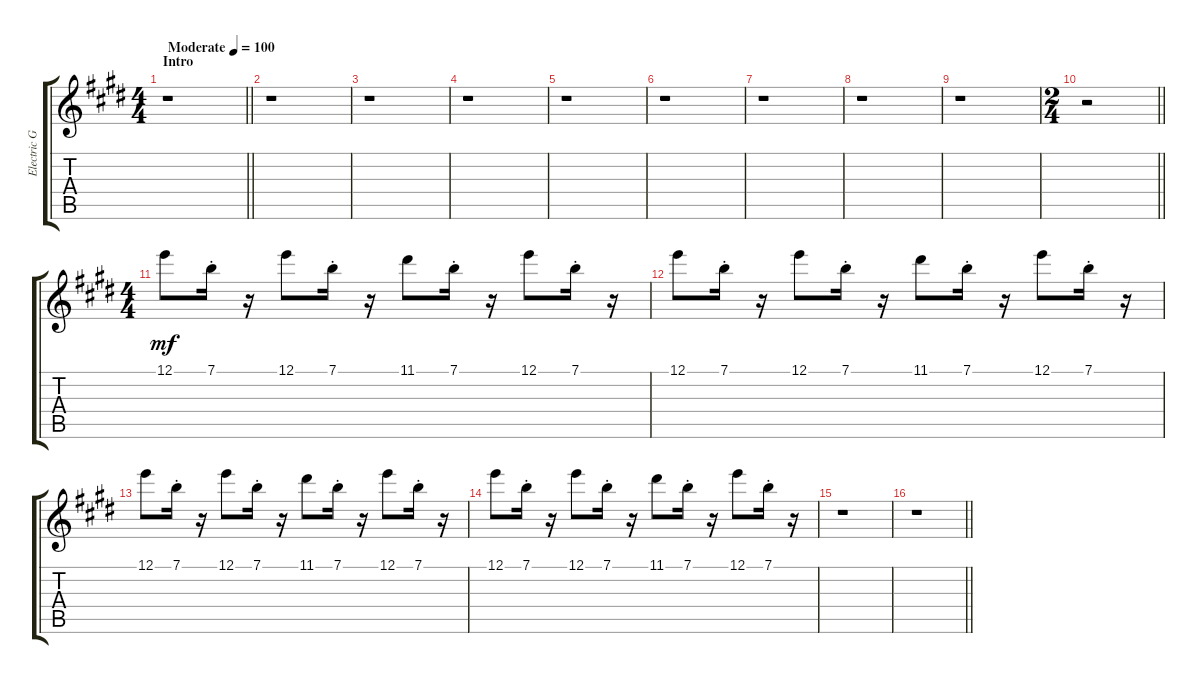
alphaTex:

\track ("Electric Guitar (L)" "Electric G") {instrument distortionguitar}
\staff {score tabs}
\tuning (E4 B3 G3 D3 A2 E2) {hide}
\ts (4 4)
\section ("" "Intro")
\tempo (100 "Moderate")
\clef g2
\barLineRight lightlight
\ks e
r.1{dy mf instrument distortionguitar} |
r.1 |
r.1 |
r.1 |
r.1 |
r.1 |
r.1 |
r.1 |
r.1 |
\ts (2 4)
\barLineRight lightlight
r.2 |
\ts (4 4)
12.1.8 7.1{st}.16 r.16 12.1.8 7.1{st}.16 r.16 11.1.8 7.1{st}.16 r.16 12.1.8 7.1{st}.16 r.16 |
12.1.8 7.1{st}.16 r.16 12.1.8 7.1{st}.16 r.16 11.1.8 7.1{st}.16 r.16 12.1.8 7.1{st}.16 r.16 |
12.1.8 7.1{st}.16 r.16 12.1.8 7.1{st}.16 r.16 11.1.8 7.1{st}.16 r.16 12.1.8 7.1{st}.16 r.16 |
12.1.8 7.1{st}.16 r.16 12.1.8 7.1{st}.16 r.16 11.1.8 7.1{st}.16 r.16 12.1.8 7.1{st}.16 r.16 |
r.1 |
\barLineRight lightlight
r.1
